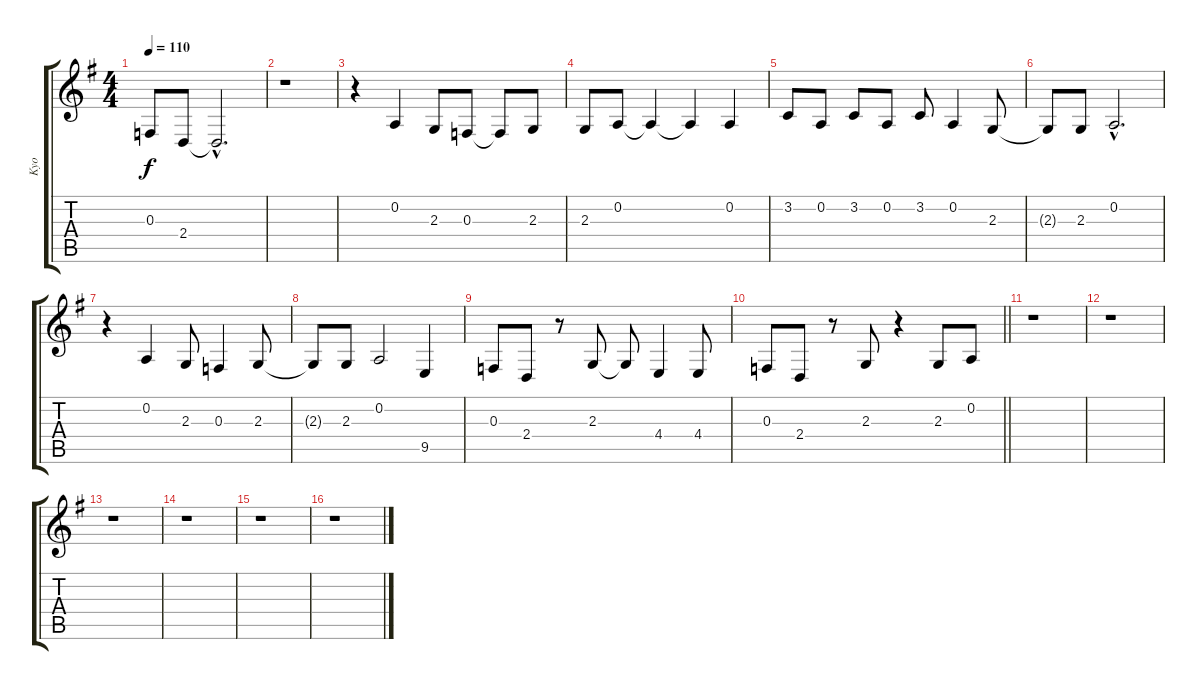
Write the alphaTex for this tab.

\track ("Kyo" "Kyo") {instrument clarinet}
\staff {score tabs}
\tuning (D4 A3 F3 C3 G2 D2) {hide}
\ts (4 4)
\tempo 110
\clef g2
\ks g
0.3.8{dy f} 2.4.8 2.4{hac t}.2{d} |
r.1 |
r.4 0.2.4 2.3.8 0.3.8 0.3{t}.8 2.3.8 |
2.3.8 0.2.8 0.2{t}.4 0.2{t}.4 0.2.4 |
3.2.8 0.2.8 3.2.8 0.2.8 3.2.8 0.2.4 2.3.8 |
2.3{t}.8 2.3.8 0.2{hac}.2{d} |
r.4 0.2.4 2.3.8 0.3.4 2.3.8 |
2.3{t}.8 2.3.8 0.2.2 9.5.4 |
0.3.8 2.4.8 r.8 2.3.8 2.3{t}.8 4.4.4 4.4.8 |
\barLineRight lightlight
0.3.8 2.4.8 r.8 2.3.8 r.4 2.3.8 0.2.8 |
r.1 |
r.1 |
r.1 |
r.1 |
r.1 |
r.1
